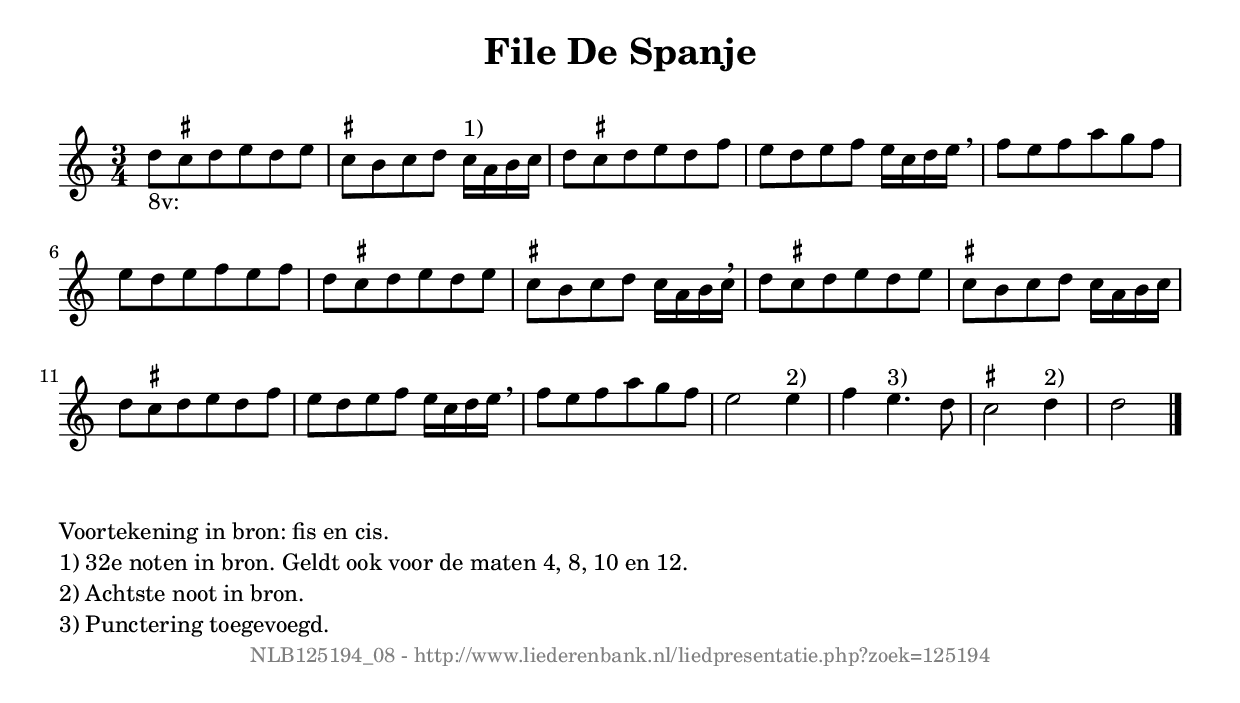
%
% produced by wce2krn 1.64 (7 June 2014)
%
\version"2.16"
#(append! paper-alist '(("long" . (cons (* 210 mm) (* 2000 mm)))))
#(set-default-paper-size "long")
sb = {\breathe}
mBreak = {\breathe }
bBreak = {\breathe }
x = {\once\override NoteHead #'style = #'cross }
gl=\glissando
itime={\override Staff.TimeSignature #'stencil = ##f }
ficta = {\once\set suggestAccidentals = ##t}
fine = {\once\override Score.RehearsalMark #'self-alignment-X = #1 \mark \markup {\italic{Fine}}}
dc = {\once\override Score.RehearsalMark #'self-alignment-X = #1 \mark \markup {\italic{D.C.}}}
dcf = {\once\override Score.RehearsalMark #'self-alignment-X = #1 \mark \markup {\italic{D.C. al Fine}}}
dcc = {\once\override Score.RehearsalMark #'self-alignment-X = #1 \mark \markup {\italic{D.C. al Coda}}}
ds = {\once\override Score.RehearsalMark #'self-alignment-X = #1 \mark \markup {\italic{D.S.}}}
dsf = {\once\override Score.RehearsalMark #'self-alignment-X = #1 \mark \markup {\italic{D.S. al Fine}}}
dsc = {\once\override Score.RehearsalMark #'self-alignment-X = #1 \mark \markup {\italic{D.S. al Coda}}}
pv = {\set Score.repeatCommands = #'((volta "1"))}
sv = {\set Score.repeatCommands = #'((volta "2"))}
tv = {\set Score.repeatCommands = #'((volta "3"))}
qv = {\set Score.repeatCommands = #'((volta "4"))}
xv = {\set Score.repeatCommands = #'((volta #f))}
\header{ tagline = ""
title = "File De Spanje"
}
\score {{
\key a \minor
\relative g'
{
\set melismaBusyProperties = #'()
\time 3/4
\tempo 4=120
\override Score.MetronomeMark #'transparent = ##t
\override Score.RehearsalMark #'break-visibility = #(vector #t #t #f)
d'8_"8v:" \ficta cis d e d e \ficta cis b \ficta cis d \ficta cis16^"1)" a b \ficta cis d8 \ficta cis d e d f e d e f e16 c d e \mBreak \bar "|"
f8 e f a g f e d e f e f d \ficta cis d e d e \ficta cis b \ficta cis d \ficta cis16 a b \ficta cis \mBreak \bar "|"
d8 \ficta cis d e d e \ficta cis b \ficta cis d \ficta cis16 a b \ficta cis d8 \ficta cis d e d f e d e f e16 c d e \mBreak \bar "|"
f8 e f a g f e2 e4^"2)" f4 e4.^"3)" d8 \ficta cis2 d4^"2)" d2 \bar "|."
 }}
 \midi { }
 \layout {
            indent = 0.0\cm
}
}
\markup { \wordwrap-string #" 
Voortekening in bron: fis en cis.

1) 32e noten in bron. Geldt ook voor de maten 4, 8, 10 en 12.

2) Achtste noot in bron.

3) Punctering toegevoegd.
"}
\markup { \vspace #0 } \markup { \with-color #grey \fill-line { \center-column { \smaller "NLB125194_08 - http://www.liederenbank.nl/liedpresentatie.php?zoek=125194" } } }
